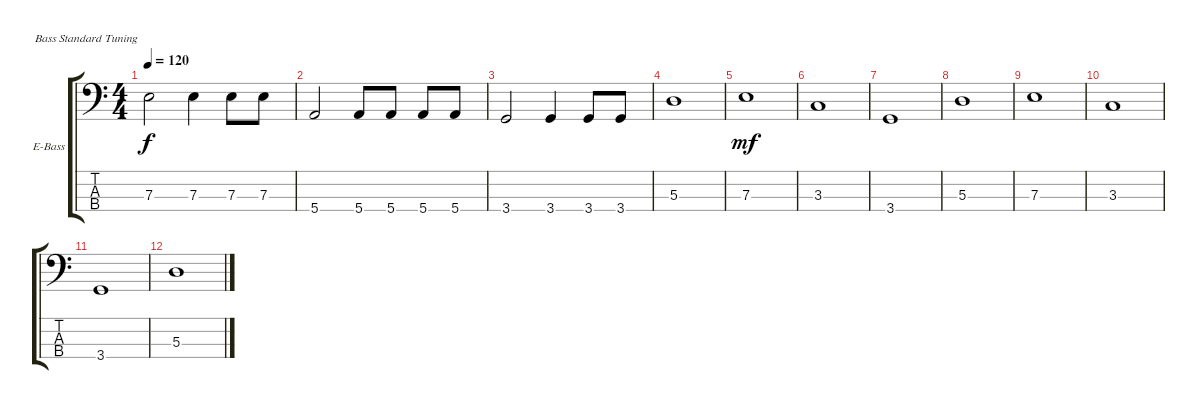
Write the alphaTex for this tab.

\defaultSystemsLayout 4
\bracketExtendMode groupsimilarinstruments
\firstSystemTrackNameOrientation horizontal
\otherSystemsTrackNameOrientation horizontal
\track ("Electric Bass" "E-Bass") {instrument electricbassfinger}
\staff {score tabs}
\tuning (G2 D2 A1 E1)
\ts (4 4)
\tempo 120
\clef f4
\scale
0.333333
\ks c
7.3.2{dy f} 7.3.4 7.3.8 7.3.8 |
\scale
0.333333 5.4.2 5.4.8 5.4.8 5.4.8 5.4.8 |
\scale
0.333333 3.4.2 3.4.4 3.4.8 3.4.8 |
\scale
0.333333 5.3.1 |
\scale
0.333333 7.3.1{dy mf} |
\scale
0.333333 3.3.1 |
\scale
0.333333 3.4.1 |
\scale
0.333333 5.3.1 |
\scale
0.333333 7.3.1 |
3.3.1 |
3.4.1 |
5.3.1
